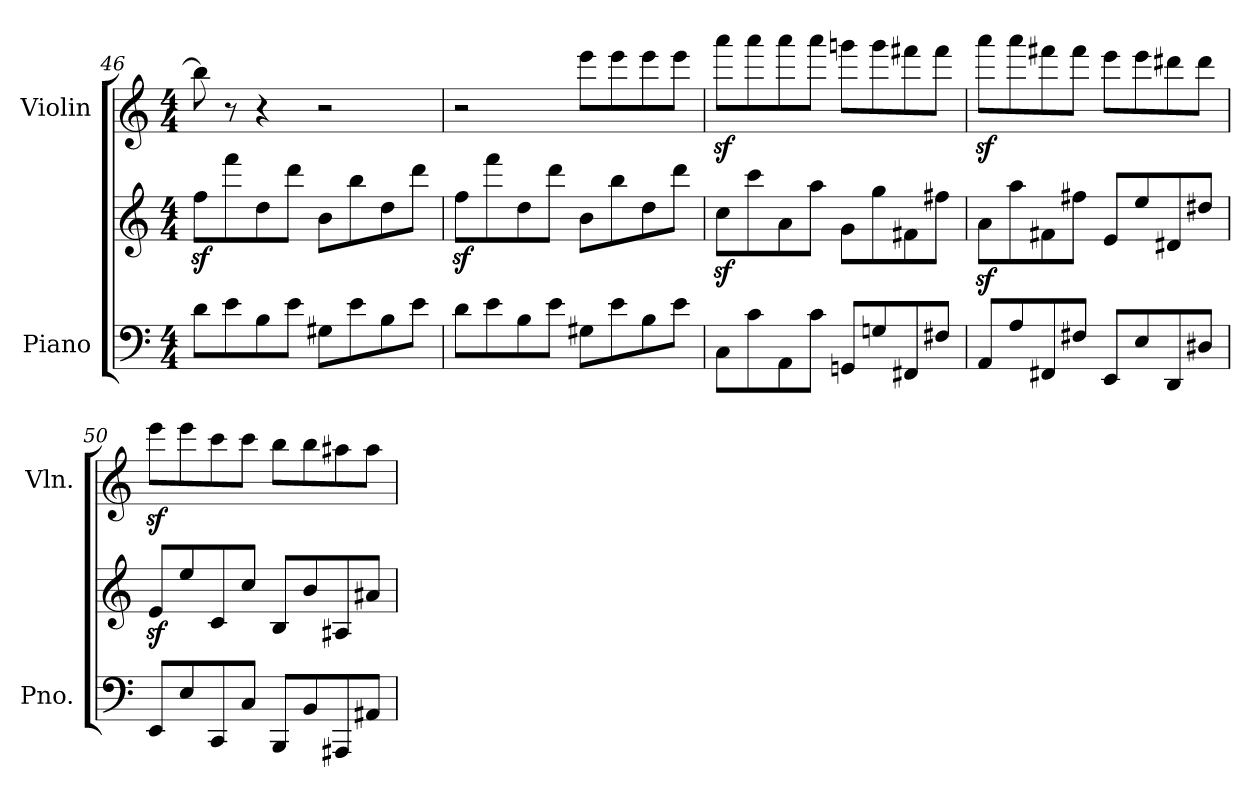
**kern	**kern	**kern
*part2	*part2	*part1
*staff3	*staff2	*staff1
*I"Piano	*	*I"Violin
*I'Pno.	*	*I'Vln.
*clefF4	*clefG2	*clefG2
*k[]	*k[]	*k[]
*M4/4	*M4/4	*M4/4
=46	=46	=46
8d\L	8ffz<\L	8bb\]
8e\	8fff\	8r
8B\	8dd\	4r
8e\J	8ddd\J	.
8G#X\L	8b\L	2r
8e\	8bb\	.
8B\	8dd\	.
8e\J	8ddd\J	.
=47	=47	=47
8d\L	8ffz<\L	2r
8e\	8fff\	.
8B\	8dd\	.
8e\J	8ddd\J	.
8G#X\L	8b\L	8eee\L
8e\	8bb\	8eee\
8B\	8dd\	8eee\
8e\J	8ddd\J	8eee\J
!!LO:PB:g=z
=48	=48	=48
8C\L	8ccz<\L	8aaaz<\L
8c\	8ccc\	8aaa\
8AA\	8a\	8aaa\
8c\J	8aa\J	8aaa\J
8GGn/L	8g\L	8gggn\L
8Gn/	8gg\	8ggg\
8FF#X/	8f#X\	8fff#X\
8F#X/J	8ff#X\J	8fff#\J
=49	=49	=49
8AA/L	8az<\L	8aaaz<\L
8A/	8aa\	8aaa\
8FF#X/	8f#X\	8fff#X\
8F#X/J	8ff#X\J	8fff#\J
8EE/L	8e/L	8eee\L
8E/	8ee/	8eee\
8DD/	8d#X/	8ddd#X\
8D#X/J	8dd#X/J	8ddd#\J
=50	=50	=50
8EE/L	8ez</L	8eeez<\L
8E/	8ee/	8eee\
8CC/	8c/	8ccc\
8C/J	8cc/J	8ccc\J
8BBB/L	8B/L	8bb\L
8BB/	8b/	8bb\
8AAA#X/	8A#X/	8aa#X\
8AA#X/J	8a#X/J	8aa#\J
=	=	=
*-	*-	*-
